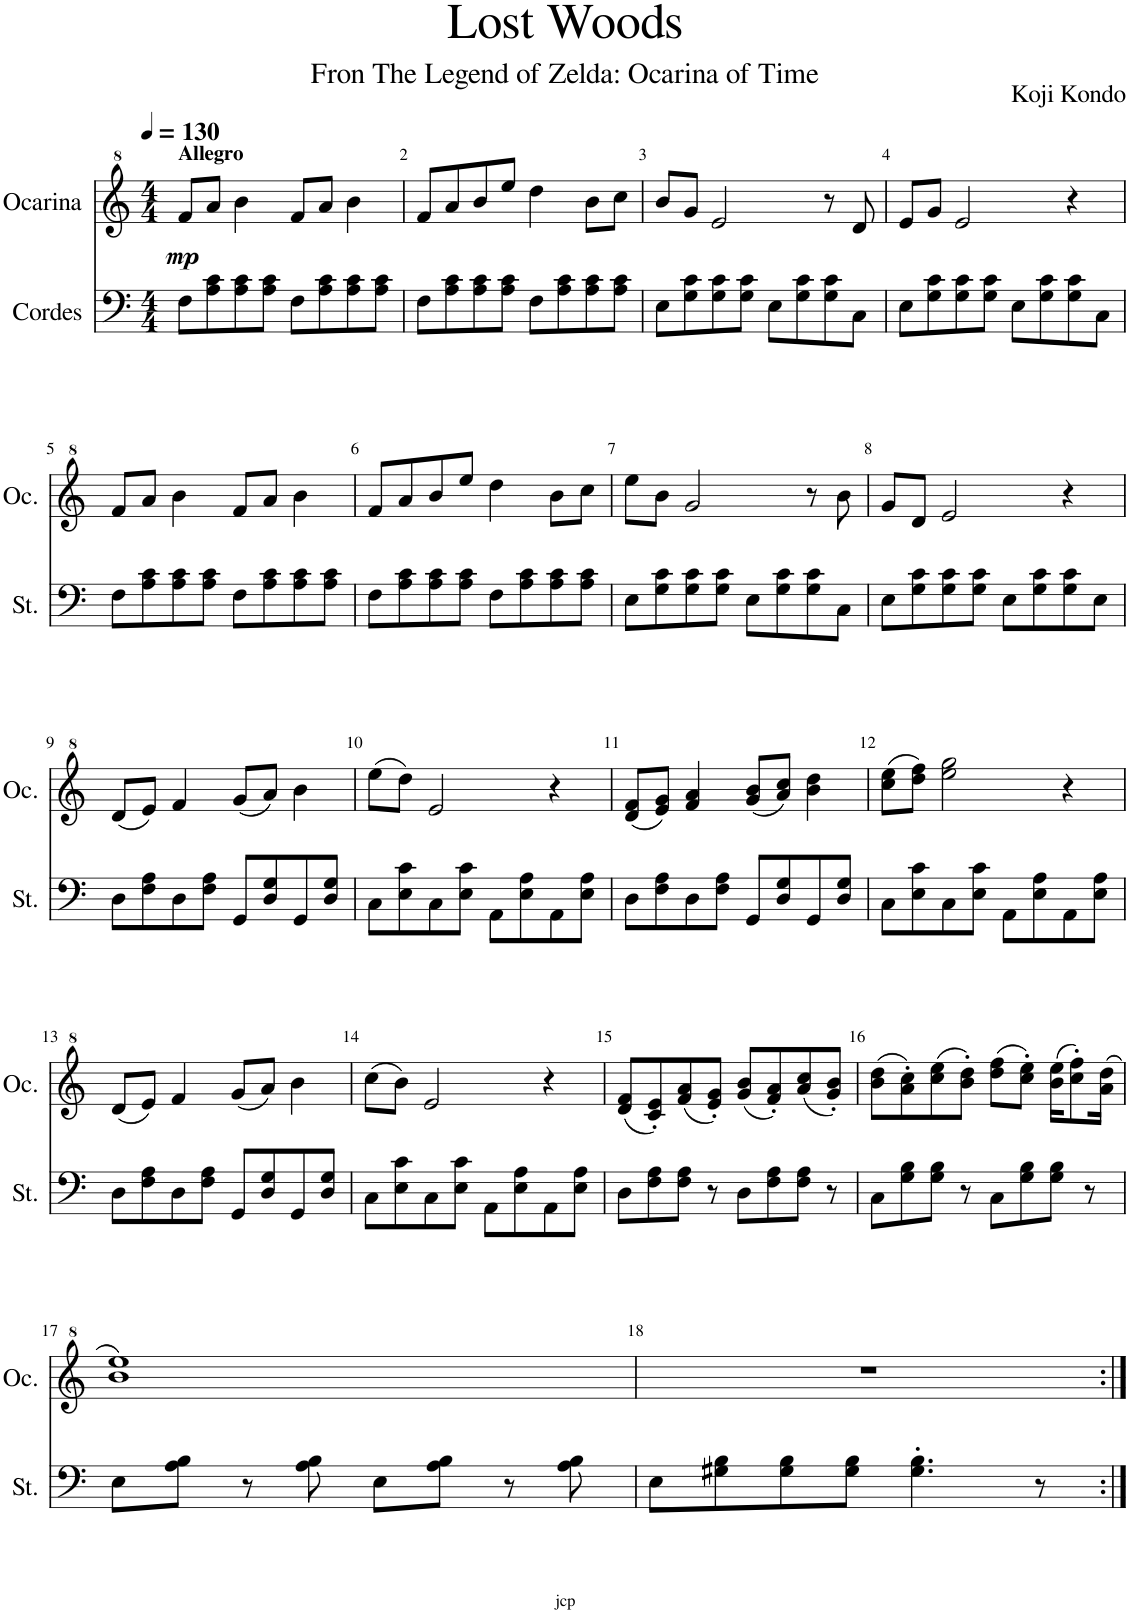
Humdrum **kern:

**kern	**kern	**dynam
*part2	*part1	*part1
*staff2	*staff1	*staff1
*I"Cordes	*I"Ocarina	*
*	*I'Oc.	*
*clefF4	*clefG^2	*
*k[]	*k[]	*
*M4/4	*M4/4	*
*MM130	*MM130	*
=1	=1	=1
!	!LO:TX:a:B:t=Allegro	!
!	!	!LO:DY:b
8F\L	8ff/L	mp
8A\ 8c\	8aa/J	.
8A\ 8c\	4bb\	.
8A\ 8c\J	.	.
8F\L	8ff/L	.
8A\ 8c\	8aa/J	.
8A\ 8c\	4bb\	.
8A\ 8c\J	.	.
=2	=2	=2
8F\L	8ff/L	.
8A\ 8c\	8aa/	.
8A\ 8c\	8bb/	.
8A\ 8c\J	8eee/J	.
8F\L	4ddd\	.
8A\ 8c\	.	.
8A\ 8c\	8bb\L	.
8A\ 8c\J	8ccc\J	.
=3	=3	=3
8E\L	8bb/L	.
8G\ 8c\	8gg/J	.
8G\ 8c\	2ee/	.
8G\ 8c\J	.	.
8E\L	.	.
8G\ 8c\	.	.
8G\ 8c\	8r	.
8C\J	8dd/	.
=4	=4	=4
8E\L	8ee/L	.
8G\ 8c\	8gg/J	.
8G\ 8c\	2ee/	.
8G\ 8c\J	.	.
8E\L	.	.
8G\ 8c\	.	.
8G\ 8c\	4r	.
8C\J	.	.
!!LO:LB:g=z
=5	=5	=5
8F\L	8ff/L	.
8A\ 8c\	8aa/J	.
8A\ 8c\	4bb\	.
8A\ 8c\J	.	.
8F\L	8ff/L	.
8A\ 8c\	8aa/J	.
8A\ 8c\	4bb\	.
8A\ 8c\J	.	.
=6	=6	=6
8F\L	8ff/L	.
8A\ 8c\	8aa/	.
8A\ 8c\	8bb/	.
8A\ 8c\J	8eee/J	.
8F\L	4ddd\	.
8A\ 8c\	.	.
8A\ 8c\	8bb\L	.
8A\ 8c\J	8ccc\J	.
=7	=7	=7
8E\L	8eee\L	.
8G\ 8c\	8bb\J	.
8G\ 8c\	2gg/	.
8G\ 8c\J	.	.
8E\L	.	.
8G\ 8c\	.	.
8G\ 8c\	8r	.
8C\J	8bb\	.
=8	=8	=8
8E\L	8gg/L	.
8G\ 8c\	8dd/J	.
8G\ 8c\	2ee/	.
8G\ 8c\J	.	.
8E\L	.	.
8G\ 8c\	.	.
8G\ 8c\	4r	.
8E\J	.	.
!!LO:LB:g=z
=9	=9	=9
8D\L	(8dd/L	.
8F\ 8A\	8ee/J)	.
8D\	4ff/	.
8F\ 8A\J	.	.
8GG/L	(8gg/L	.
8D/ 8G/	8aa/J)	.
8GG/	4bb\	.
8D/ 8G/J	.	.
=10	=10	=10
8C\L	(8eee\L	.
8E\ 8c\	8ddd\J)	.
8C\	2ee/	.
8E\ 8c\J	.	.
8AA\L	.	.
8E\ 8A\	.	.
8AA\	4r	.
8E\ 8A\J	.	.
=11	=11	=11
8D\L	(8dd/ 8ff/L	.
8F\ 8A\	8ee/ 8gg/J)	.
8D\	4ff/ 4aa/	.
8F\ 8A\J	.	.
8GG/L	(8gg/ 8bb/L	.
8D/ 8G/	8aa/ 8ccc/J)	.
8GG/	4bb\ 4ddd\	.
8D/ 8G/J	.	.
=12	=12	=12
8C\L	(8ccc\ 8eee\L	.
8E\ 8c\	8ddd\ 8fff\J)	.
8C\	2eee\ 2ggg\	.
8E\ 8c\J	.	.
8AA\L	.	.
8E\ 8A\	.	.
8AA\	4r	.
8E\ 8A\J	.	.
!!LO:LB:g=z
=13	=13	=13
8D\L	(8dd/L	.
8F\ 8A\	8ee/J)	.
8D\	4ff/	.
8F\ 8A\J	.	.
8GG/L	(8gg/L	.
8D/ 8G/	8aa/J)	.
8GG/	4bb\	.
8D/ 8G/J	.	.
=14	=14	=14
8C\L	(8ccc\L	.
8E\ 8c\	8bb\J)	.
8C\	2ee/	.
8E\ 8c\J	.	.
8AA\L	.	.
8E\ 8A\	.	.
8AA\	4r	.
8E\ 8A\J	.	.
=15	=15	=15
8D\L	(8dd/ 8ff/L	.
8F\ 8A\	8cc/' 8ee/')	.
8F\ 8A\J	(8ff/ 8aa/	.
8r	8ee/' 8gg/'J)	.
8D\L	(8gg/ 8bb/L	.
8F\ 8A\	8ff/' 8aa/')	.
8F\ 8A\J	(8aa/ 8ccc/	.
8r	8gg/' 8bb/'J)	.
=16	=16	=16
8C\L	(8bb\ 8ddd\L	.
8G\ 8B\	8aa\' 8ccc\')	.
8G\ 8B\J	(8ccc\ 8eee\	.
8r	8bb\' 8ddd\'J)	.
8C\L	(8ddd\ 8fff\L	.
8G\ 8B\	8ccc\' 8eee\'J)	.
8G\ 8B\J	(16bb\ 16eee\KL	.
.	8ccc\' 8fff\')	.
8r	.	.
.	(16aa\ 16ddd\Jk	.
!!LO:LB:g=z
=17	=17	=17
8E\L	1bb 1eee)	.
8A\ 8B\J	.	.
8r	.	.
8A\ 8B\	.	.
8E\L	.	.
8A\ 8B\J	.	.
8r	.	.
8A\ 8B\	.	.
=18	=18	=18
8E\L	1r	.
8G#X\ 8B\	.	.
8G#\ 8B\	.	.
8G#\ 8B\J	.	.
4.G#\' 4.B\'	.	.
8r	.	.
=:|!	=:|!	=:|!
*-	*-	*-
